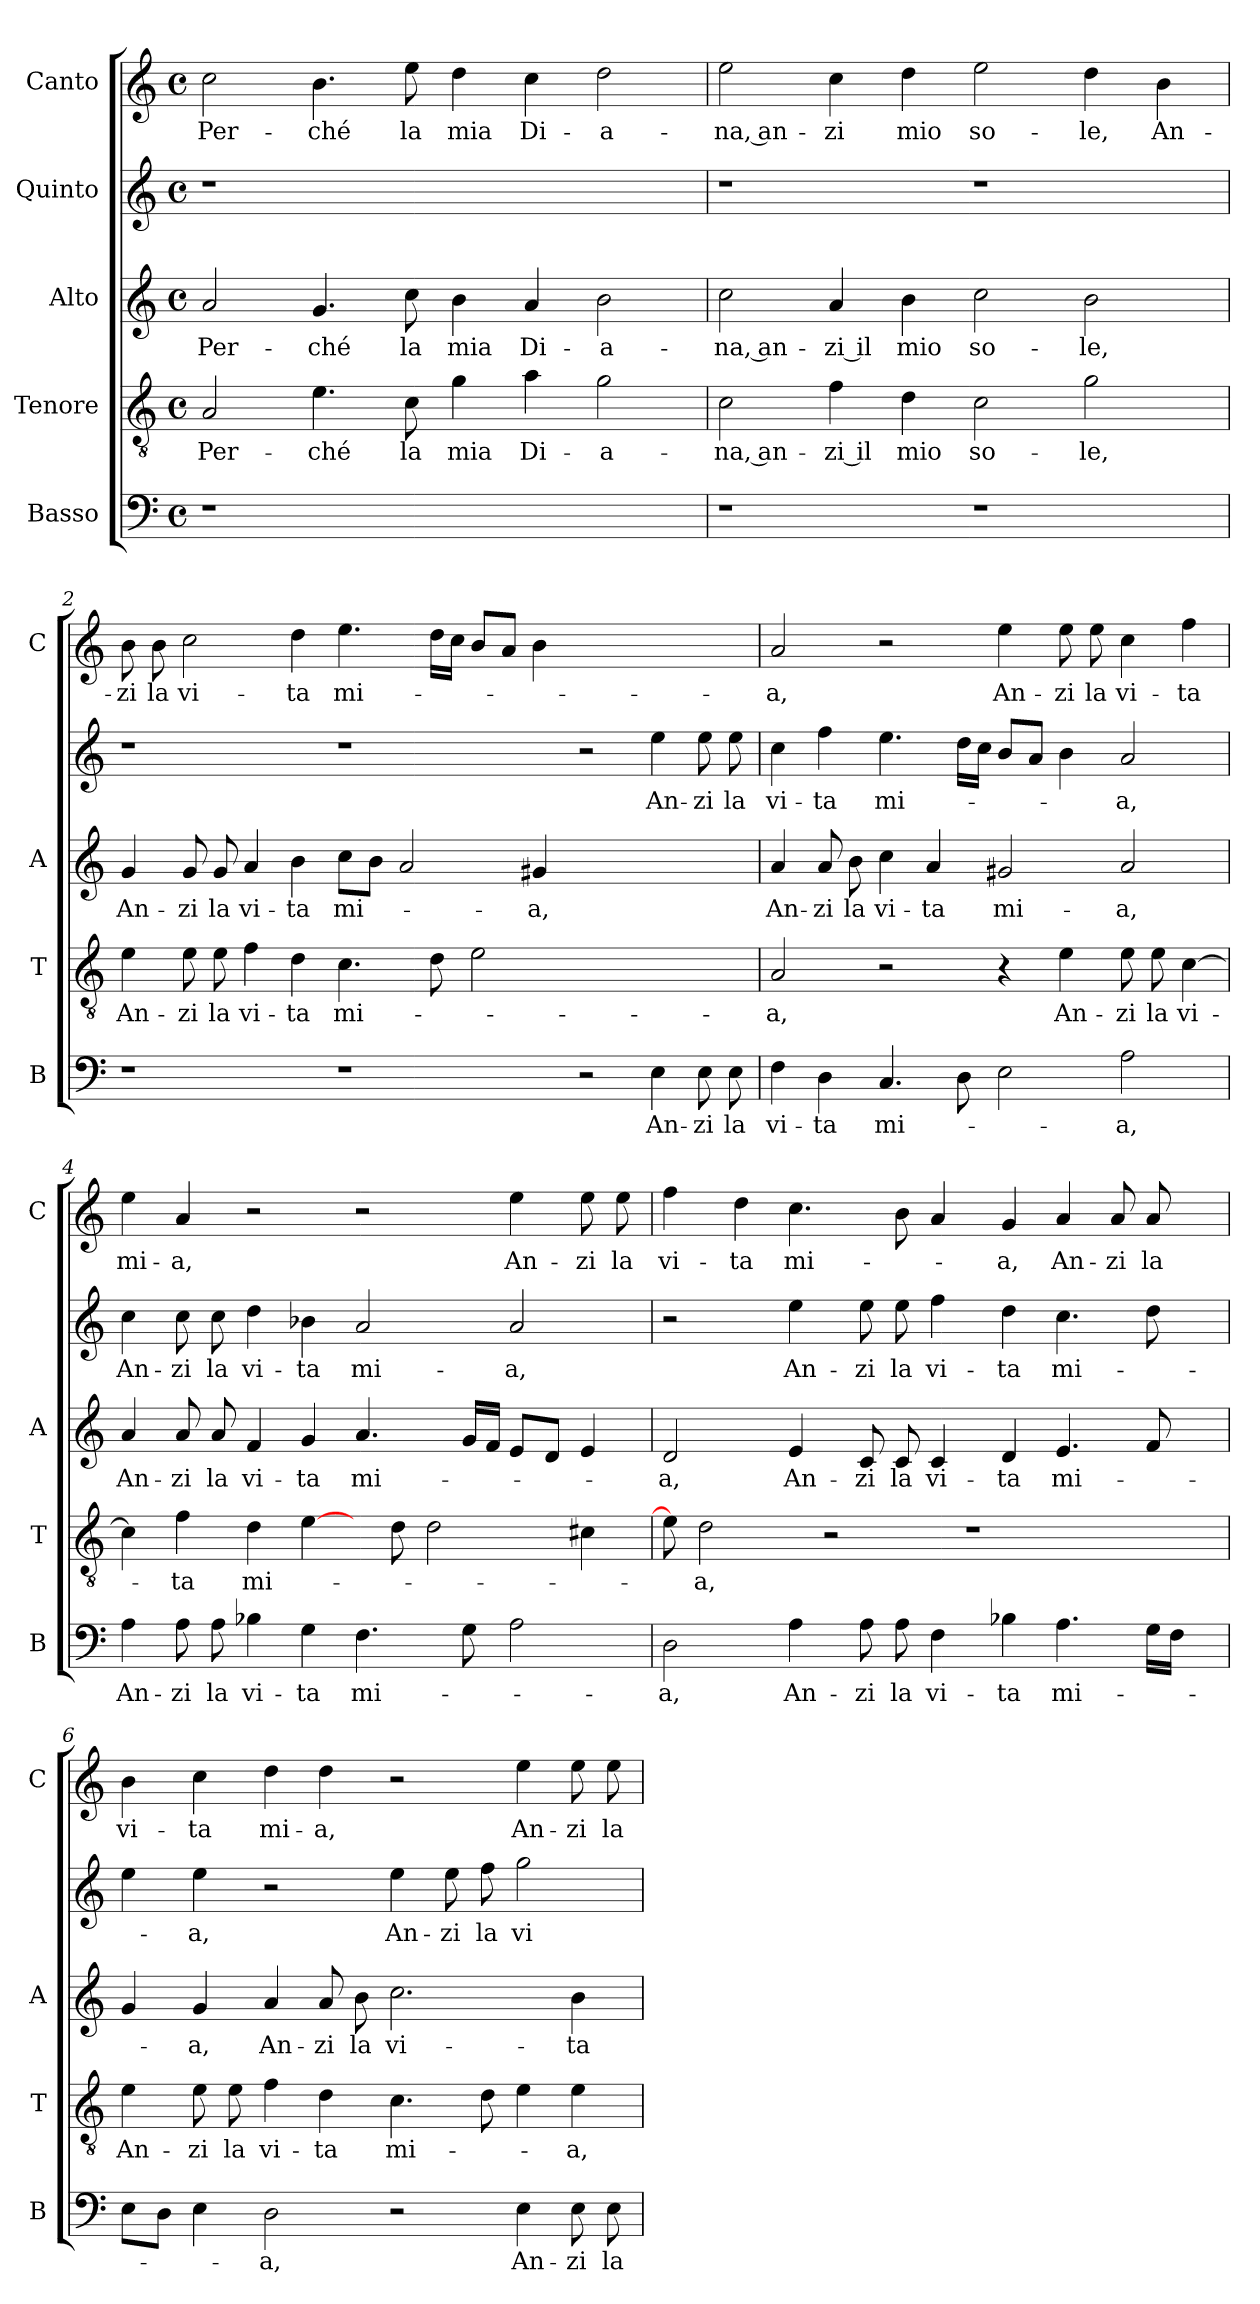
**kern	**text	**kern	**text	**kern	**text	**kern	**text	**kern	**text
*part5	*part5	*part4	*part4	*part3	*part3	*part2	*part2	*part1	*part1
*staff5	*staff5	*staff4	*staff4	*staff3	*staff3	*staff2	*staff2	*staff1	*staff1
*I"Basso	*	*I"Tenore	*	*I"Alto	*	*I"Quinto	*	*I"Canto	*
*I'B	*	*I'T	*	*I'A	*	*	*	*I'C	*
*clefF4	*	*clefGv2	*	*clefG2	*	*clefG2	*	*clefG2	*
*k[]	*	*k[]	*	*k[]	*	*k[]	*	*k[]	*
*C:	*	*C:	*	*C:	*	*C:	*	*C:	*
*M4/4	*	*M4/4	*	*M4/4	*	*M4/4	*	*M4/4	*
*met(c)	*	*met(c)	*	*met(c)	*	*met(c)	*	*met(c)	*
=	=	=	=	=	=	=	=	=	=
1r	.	2A	Per-	2a	Per-	1r	.	2cc	Per-
.	.	4.e	-ché	4.g	-ché	.	.	4.b	-ché
.	.	8c	la	8cc	la	.	.	8ee	la
1ryy	.	4g	mia	4b	mia	1ryy	.	4dd	mia
.	.	4a	Di-	4a	Di-	.	.	4cc	Di-
.	.	2g	-a-	2b	-a-	.	.	2dd	-a-
=1	=1	=1	=1	=1	=1	=1	=1	=1	=1
1r	.	2c	-na, an-	2cc	-na, an-	1r	.	2ee	-na, an-
.	.	4f	-zi il	4a	-zi il	.	.	4cc	-zi
.	.	4d	mio	4b	mio	.	.	4dd	mio
1r	.	2c	so-	2cc	so-	1r	.	2ee	so-
.	.	2g	-le,	2b	-le,	.	.	4dd	-le,
.	.	.	.	.	.	.	.	4b	An-
=2	=2	=2	=2	=2	=2	=2	=2	=2	=2
1r	.	4e	An-	4g	An-	1r	.	8b	-zi
.	.	.	.	.	.	.	.	8b	la
.	.	8e	-zi	8g	-zi	.	.	2cc	vi-
.	.	8e	la	8g	la	.	.	.	.
.	.	4f	vi-	4a	vi-	.	.	.	.
.	.	4d	-ta	4b	-ta	.	.	4dd	-ta
1r	.	4.c	mi-	8ccL	mi-	1r	.	4.ee	mi-
.	.	.	.	8bJ	.	.	.	.	.
.	.	.	.	2a	.	.	.	.	.
.	.	8d	.	.	.	.	.	16ddLL	.
.	.	.	.	.	.	.	.	16ccJJ	.
.	.	2e	.	.	.	.	.	8bL	.
.	.	.	.	.	.	.	.	8aJ	.
.	.	.	.	4g#X	-a,	.	.	4b	.
2r	.	1ryy	.	1ryy	.	2r	.	1ryy	.
4E	An-	.	.	.	.	4ee	An-	.	.
8E	-zi	.	.	.	.	8ee	-zi	.	.
8E	la	.	.	.	.	8ee	la	.	.
=3	=3	=3	=3	=3	=3	=3	=3	=3	=3
4F	vi-	2A	-a,	4a	An-	4cc	vi-	2a	-a,
4D	-ta	.	.	8a	-zi	4ff	-ta	.	.
.	.	.	.	8b	la	.	.	.	.
4.C	mi-	2r	.	4cc	vi-	4.ee	mi-	2r	.
.	.	.	.	4a	-ta	.	.	.	.
8D	.	.	.	.	.	16ddLL	.	.	.
.	.	.	.	.	.	16ccJJ	.	.	.
2E	.	4r	.	2g#X	mi-	8bL	.	4ee	An-
.	.	.	.	.	.	8aJ	.	.	.
.	.	4e	An-	.	.	4b	.	8ee	-zi
.	.	.	.	.	.	.	.	8ee	la
2A	-a,	8e	-zi	2a	-a,	2a	-a,	4cc	vi-
.	.	8e	la	.	.	.	.	.	.
.	.	[4c	vi-	.	.	.	.	4ff	-ta
=4	=4	=4	=4	=4	=4	=4	=4	=4	=4
4A	An-	4c]	.	4a	An-	4cc	An-	4ee	mi-
8A	-zi	4f	-ta	8a	-zi	8cc	-zi	4a	-a,
8A	la	.	.	8a	la	8cc	la	.	.
4B-X	vi-	4d	mi-	4f	vi-	4dd	vi-	2r	.
4G	-ta	[4e	.	4g	-ta	4b-X	-ta	.	.
4.F	mi-	8ryy	.	4.a	mi-	2a	mi-	2r	.
.	.	8d	.	.	.	.	.	.	.
.	.	2d	.	.	.	.	.	.	.
8G	.	.	.	16gLL	.	.	.	.	.
.	.	.	.	16fJJ	.	.	.	.	.
2A	.	.	.	8eL	.	2a	-a,	4ee	An-
.	.	.	.	8dJ	.	.	.	.	.
.	.	4c#X	.	4e	.	.	.	8ee	-zi
.	.	.	.	.	.	.	.	8ee	la
=5	=5	=5	=5	=5	=5	=5	=5	=5	=5
2D	-a,	8e]	.	2d	-a,	2r	.	4ff	vi-
.	.	2d	-a,	.	.	.	.	.	.
.	.	.	.	.	.	.	.	4dd	-ta
4A	An-	.	.	4e	An-	4ee	An-	4.cc	mi-
.	.	2r	.	.	.	.	.	.	.
8A	-zi	.	.	8c	-zi	8ee	-zi	.	.
8A	la	.	.	8c	la	8ee	la	8b	.
4F	vi-	.	.	4c	vi-	4ff	vi-	4a	.
.	.	1r	.	.	.	.	.	.	.
4B-X	-ta	.	.	4d	-ta	4dd	-ta	4g	-a,
4.A	mi-	.	.	4.e	mi-	4.cc	mi-	4a	An-
.	.	.	.	.	.	.	.	8a	-zi
16GLL	.	.	.	8f	.	8dd	.	8a	la
16FJJ	.	.	.	.	.	.	.	.	.
8ryy	.	.	.	8ryy	.	8ryy	.	8ryy	.
=6	=6	=6	=6	=6	=6	=6	=6	=6	=6
8EL	.	4e	An-	4g	.	4ee	.	4b	vi-
8DJ	.	.	.	.	.	.	.	.	.
4E	.	8e	-zi	4g	-a,	4ee	-a,	4cc	-ta
.	.	8e	la	.	.	.	.	.	.
2D	-a,	4f	vi-	4a	An-	2r	.	4dd	mi-
.	.	4d	-ta	8a	-zi	.	.	4dd	-a,
.	.	.	.	8b	la	.	.	.	.
2r	.	4.c	mi-	2.cc	vi-	4ee	An-	2r	.
.	.	.	.	.	.	8ee	-zi	.	.
.	.	8d	.	.	.	8ff	la	.	.
4E	An-	4e	.	.	.	2gg	vi-	4ee	An-
8E	-zi	4e	-a,	4b	-ta	.	.	8ee	-zi
8E	la	.	.	.	.	.	.	8ee	la
=	=	=	=	=	=	=	=	=	=
*-	*-	*-	*-	*-	*-	*-	*-	*-	*-
